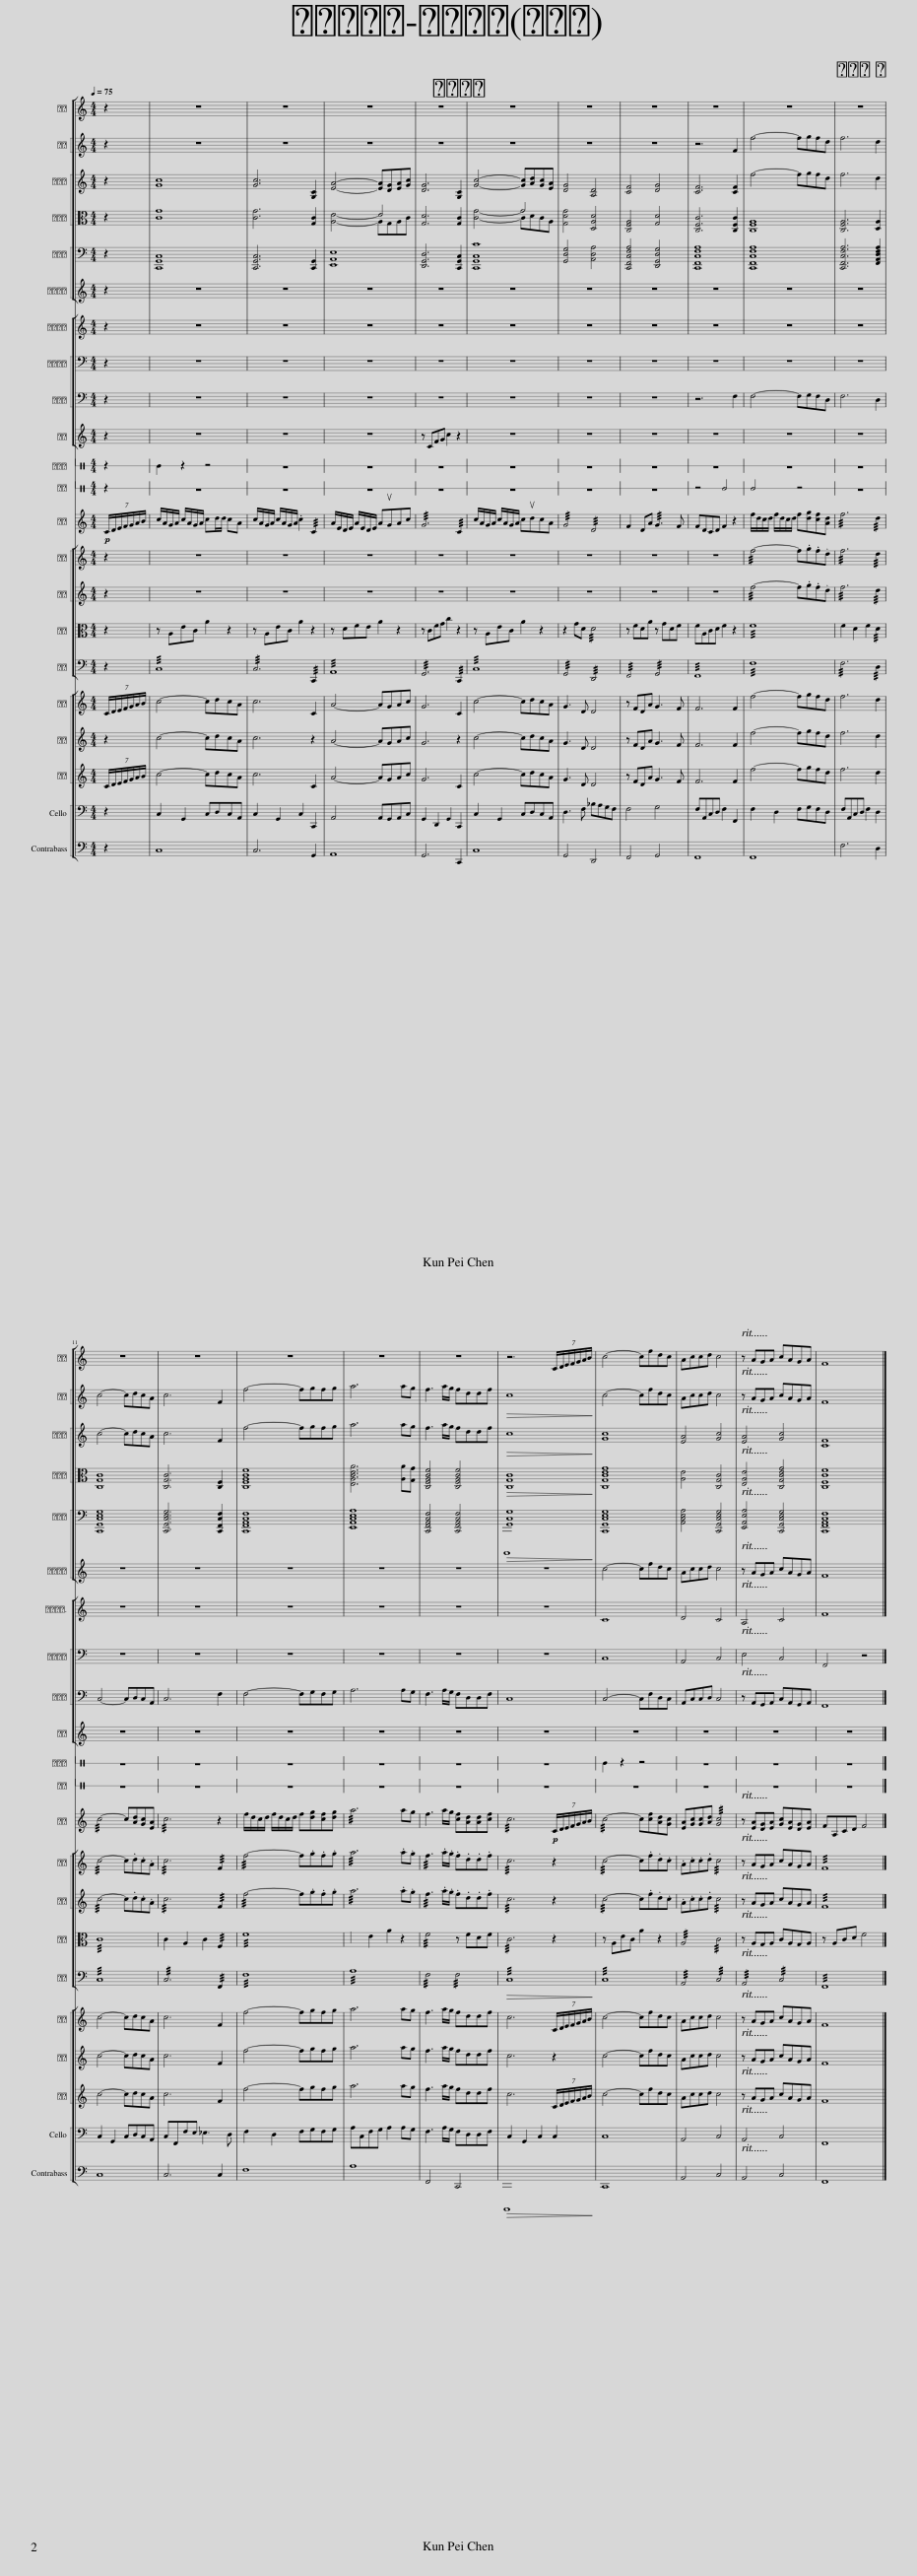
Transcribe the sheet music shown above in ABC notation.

X:1
%%score [ 1 2 [ 3 ( 4 5 ) ] [ 6 7 ] ] [ 8 [ 9 10 ] 11 ] 12 13 14 [ [ 15 16 ] 17 18 ] [ [ 19 20 21 ] [ 22 23 ] ]
L:1/8
Q:1/4=75
M:4/4
I:linebreak $
K:C
V:1 treble
V:2 treble
V:3 treble
V:4 alto
V:5 alto
V:6 bass
V:7 treble
V:8 treble
V:9 bass
V:10 bass
V:11 treble transpose=24
V:12 perc stafflines=1
K:none
V:13 perc stafflines=1
K:none
V:14 treble
V:15 treble
V:16 treble
V:17 alto
V:18 bass
V:19 treble
V:20 treble
V:21 treble
V:22 bass
V:23 bass
V:1
 z2 | z8 | z8 | z8 | z8 | %5
 z8 | z8 | z8 | z8 | z8 | %10
 z8 |$ z8 | z8 | z8 | z8 | %15
 z8 | z6 (7:4:7C/D/E/F/G/A/B/ | c4- cfdc | Accd c4 | z AGA cAGA | %20
 F8 |] %21
V:2
 z2 | z8 | z8 | z8 | z8 | %5
 z8 | z8 | z8 | z6 F2 | f4- fgfd | %10
 f6 d2 |$ c4- cdcA | c6 F2 | f4- fgfg | a6 ag | %15
 f3 a/g/ fddf |!>(! c8!>)! | c4- cfdc | Accd c4 | z AGA cAGA | %20
 F8 |] %21
V:3
 z2 | [Gc]8 | [Gc]6 [G,C]2 | [EA]4- [EA][DG][EA][Gc] | [DG]6 [G,C]2 | %5
 [Gc]4- [Gc][Ad][Gc][EA] | [DG]4 [A,D]4 | [CF]4 [DG]4 | [CF]6 [CF]2 | f4- fgfd | %10
 f6 d2 |$ c4- cdcA | c6 F2 | f4- fgfg | a6 ag | %15
 f3 a/g/ fddf |!>(! c8!>)! | [Gc]8 | [EA]4 [Gc]4 | [EA]4 [Gc]4 | %20
 [CF]8 |] %21
V:4
 z2 | [CG]8 | [CG]6 [G,C]2 | [A,E]4- E4 | [G,D]6 [G,C]2 | %5
 [CG]4- G4 | [G,DG]4 [D,A,D]4 | [C,F,A,]4 [G,D]4 | [C,F,C]6 [C,F,C]2 | [C,F,A,]8 | %10
 [C,F,A,]6 [D,A,]2 |$ [C,G,C]8 | [C,G,C]6 [C,F,]2 | [C,F,A,CF]8 | [E,A,CEA]6 [A,A][G,G] | %15
 [C,F,A,CF]4 [C,F,A,CF]4 |!>(! [C,G,C]8!>)! | [C,G,CEG]8 | [A,E]4 [C,G,C]4 | [E,A,E]4 [C,G,CEG]4 | %20
 [C,F,CF]8 |] %21
V:5
 x2 | x8 | x8 | x4 A,G,A,C | x8 | %5
 x4 CDCA, | x8 | x8 | x8 | x8 | %10
 x8 |$ x8 | x8 | x8 | x8 | %15
 x8 | x8 | x8 | x8 | x8 | %20
 x8 |] %21
V:6
 z2 | [C,,G,,C,]8 | [C,,G,,C,]6 [C,,G,,]2 | [E,,A,,E,]8 | [D,,G,,D,]6 [C,,G,,C,]2 | %5
 [C,,G,,C,C]8 | [G,,D,G,]4 [A,,D,A,]4 | [C,,F,,C,F,A,]4 [D,,G,,D,G,]4 | [C,,F,,C,F,A,]8 | [C,,F,,C,F,A,]8 | %10
 [C,,F,,C,F,A,]6 [F,,A,,D,F,A,]2 |$ [C,,G,,C,E,G,]8 | [C,,G,,C,E,G,]6 [C,,F,,C,F,]2 | [C,,F,,A,,C,F,]8 | [E,,A,,C,E,A,]8 | %15
 [C,,F,,A,,C,F,]4 [C,,F,,A,,C,F,]4 |!>(! [C,,G,,C,G,]8!>)! | [C,,G,,C,E,G,]8 | [A,,C,E,A,]4 [C,,G,,C,E,G,]4 | [E,,A,,E,A,]4 [C,,G,,C,E,G,]4 | %20
 [C,,F,,A,,C,F,]8 |] %21
V:7
 z2 | z8 | z8 | z8 | z8 | %5
 z8 | z8 | z8 | z8 | z8 | %10
 z8 |$ z8 | z8 | z8 | z8 | %15
 z8 | z8 | c4- cfdc | Accd c4 | z AGA cAGA | %20
 F8 |] %21
V:8
 z2 | z8 | z8 | z8 | z8 | %5
 z8 | z8 | z8 | z8 | z8 | %10
 z8 |$ z8 | z8 | z8 | z8 | %15
 z8 | z8 | C8 | D4 C4 | A,4 C4 | %20
 F8 |] %21
V:9
 z2 | z8 | z8 | z8 | z8 | %5
 z8 | z8 | z8 | z8 | z8 | %10
 z8 |$ z8 | z8 | z8 | z8 | %15
 z8 | z8 | C,8 | A,,4 C,4 | E,4 C,4 | %20
 F,,4 z4 |] %21
V:10
 z2 | z8 | z8 | z8 | z8 | %5
 z8 | z8 | z8 | z6 F,2 | F,4- F,G,F,D, | %10
 F,6 D,2 |$ C,4- C,D,C,A,, | C,6 F,2 | F,4- F,G,F,G, | A,6 A,G, | %15
 F,3 A,/G,/ F,D,D,F, | C,8 | C,4- C,F,D,C, | A,,C,C,D, C,4 | z A,,G,,A,, C,A,,G,,A,, | %20
 F,,8 |] %21
V:11
 z2 | z8 | z8 | z8 | z CFG c2 z2 | %5
 z8 | z8 | z8 | z8 | z8 | %10
 z8 |$ z8 | z8 | z8 | z8 | %15
 z8 | z8 | z8 | z8 | z8 | %20
 z8 |] %21
V:12
 z2 | E2 z2 z4 | z8 | z8 | z8 | %5
 z8 | z8 | z8 | z8 | z8 | %10
 z8 |$ z8 | z8 | z8 | z8 | %15
 z8 | z8 | E2 z2 z4 | z8 | z8 | %20
 z8 |] %21
V:13
 z2 | z8 | z8 | z8 | z8 | %5
 z8 | z8 | z8 | z4 E4 | E4 z4 | %10
 z8 |$ z8 | z8 | z8 | z8 | %15
 z8 | z8 | z8 | z8 | z8 | %20
 z8 |] %21
V:14
!p! (7:4:7C/D/E/F/G/A/B/ | c/A/G/A/ c/A/G/A/ cd/d/ cA | c/A/G/A/ c/A/G/A/ .c2 !///!C2 | A/E/D/E/ A/E/D/E/ AuGAc | !///!G6 !///!C2 | %5
 c/A/G/A/ c/A/G/A/ cudcA | !///!G4 !///!D4 | F2 DA !///!G3 F | FDCD F2 z2 | f/d/c/d/ f/d/c/d/ f[dg][cf][Ad] | %10
 !///!f6 !///!d2 |$ !///!c4- c[Ad][Gc][EA] | !///!c6 z2 | f/d/c/d/ f/d/c/d/ f[dg][cf][dg] | !///!a6 ag | %15
 f3 a/g/ [cf][Ad][Ad][cf] | !///!c6!p! (7:4:7C/D/E/F/G/A/B/ | !///!c4- c[cf][Ad][Gc] | [EA][Gc][Gc][Ad] !///![Gc]4 | z [EA][DG][EA] [Gc][EA][DG][EA] | %20
 FA,CD F4 |] %21
V:15
 z2 | z8 | z8 | z8 | z8 | %5
 z8 | z8 | z8 | z8 | !///!f4- f.g.f.d | %10
 !///!f6 !///!d2 |$ !///!c4- c.d.c.A | !///!c6 !///!F2 | !///!f4- f.g.f.g | !///!a6 .a.g | %15
 !///!f3 .a/.g/ .f.d.d.f | !///!c6 z2 | !///!c4- c.f.d.c | .A.c.c.d !///!c4 | z AGA cAGA | %20
 !///!F8 |] %21
V:16
 z2 | z8 | z8 | z8 | z8 | %5
 z8 | z8 | z8 | z8 | !///!f4- f.g.f.d | %10
 !///!f6 !///!d2 |$ !///!c4- c.d.c.A | !///!c6 !///!F2 | !///!f4- f.g.f.g | !///!a6 .a.g | %15
 !///!f3 .a/.g/ .f.d.d.f | !///!c6 z2 | !///!c4- c.f.d.c | .A.c.c.d !///!c4 | z AGA cAGA | %20
 !///!F8 |] %21
V:17
 z2 | z A,EC A2 z2 | z A,EC A2 z2 | z DFE A2 z2 | z CFG c2 z2 | %5
 z A,EC A2 z2 | z2 GD !///!D4 | z FDA z GDF | FA,CD F2 z2 | !///!F8 | %10
 F2 D2 F2 !///!D2 |$ !///!C8 | C2 A,2 C2 !///!F,2 | !///!F8 | x2 E2 A2 z2 | %15
 !///!F4 z FDF | !///!C6 z2 | z A,EC A2 z2 | !///!A,4 !///!C4 | z A,G,A, CA,G,A, | %20
 z A,CD F4 |] %21
V:18
 z2 | !///!C,8 | !///!C,6 !///!C,,2 | !///!A,,8 | !///!G,,6 !///!C,,2 | %5
 !///!C,8 | !///!G,,4 !///!D,,4 | !///!F,,4 !///!G,,4 | !///!F,,8 | !///!F,8 | %10
 !///!F,6 !///!D,2 |$ !///!C,8 | !///!C,6 !///!F,,2 | !///!F,8 | !///!A,8 | %15
 !///!F,4 !///!F,4 |!>(! !///!C,8!>)! | !///!C,8 | !///!A,,4 !///!C,4 | !///!A,,4 !///!C,4 | %20
 !///!F,,8 |] %21
V:19
 (7:4:7C/D/E/F/G/A/B/ | c4- cdcA | c6 C2 | A4- AGAc | G6 C2 | %5
 c4- cdcA | G3 D D4 | z FDA G3 F | F6 F2 | f4- fgfd | %10
 f6 d2 |$ c4- cdcA | c6 F2 | f4- fgfg | a6 ag | %15
 f3 a/g/ fddf | c6 (7:4:7C/D/E/F/G/A/B/ | c4- cfdc | Accd c4 | z AGA cAGA | %20
 F8 |] %21
V:20
 z2 | c4- cdcA | c6 z2 | A4- AGAc | G6 z2 | %5
 c4- cdcA | G3 D D4 | z FDA G3 F | F6 F2 | f4- fgfd | %10
 f6 d2 |$ c4- cdcA | c6 F2 | f4- fgfg | a6 ag | %15
 f3 a/g/ fddf | c6 z2 | c4- cfdc | Accd c4 | z AGA cAGA | %20
 F8 |] %21
V:21
 (7:4:7C/D/E/F/G/A/B/ | c4- cdcA | c6 C2 | A4- AGAc | G6 C2 | %5
 c4- cdcA | G3 D D4 | z FDA G3 F | F6 F2 | f4- fgfd | %10
 f6 d2 |$ c4- cdcA | c6 F2 | f4- fgfg | a6 ag | %15
 f3 a/g/ fddf | c6 (7:4:7C/D/E/F/G/A/B/ | c4- cfdc | Accd c4 | z AGA cAGA | %20
 F8 |] %21
V:22
 z2 | C,2 G,,2 C,D,C,A,, | C,2 G,,2 C,2 C,,2 | A,,4 A,,G,,A,,C, | G,,2 D,,2 G,,2 C,,2 | %5
 C,2 G,,2 C,D,C,A,, | D,3 F, _B,A,G,F, | F,4 G,4 | F,A,,C,D, F,2 F,,2 | F,2 D,2 F,G,F,D, | %10
 F,A,,C,D, F,2 D,2 |$ C,2 G,,2 C,D,C,A,, | C,F,,F,E, _E,3 D, | F,2 D,2 F,G,F,G, | A,C,F,G, A,2 A,G, | %15
 F,3 A,/G,/ F,D,D,F, | C,2 G,,2 C,2 C,2 | C,8 | A,,4 C,4 | A,,4 C,4 | %20
 F,,8 |] %21
V:23
 z2 | C,8 | C,6 G,,2 | A,,8 | G,,6 C,,2 | %5
 C,8 | G,,4 D,,4 | F,,4 G,,4 | F,,8 | F,,8 | %10
 F,6 D,2 |$ C,8 | C,6 C,2 | F,8 | A,8 | %15
 F,,4 C,,4 |!>(! C,,8!>)! | C,,8 | A,,4 C,4 | A,,4 C,4 | %20
 F,,8 |] %21
